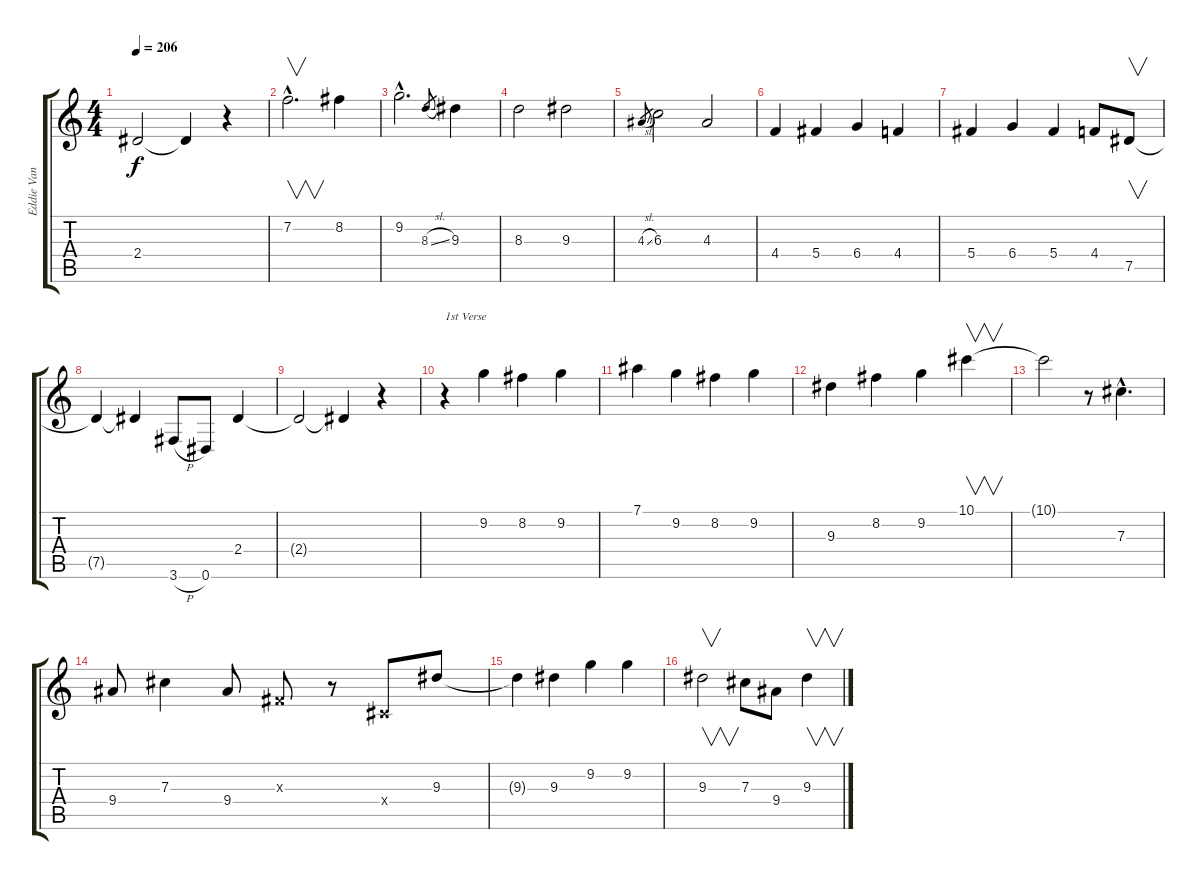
\track ("Eddie Van Halen slide" "Eddie Van ") {instrument electricguitarjazz}
\staff {score tabs}
\tuning (Eb4 Bb3 Gb3 Db3 Ab2 Eb2) {hide}
\ts (4 4)
\tempo 206
\clef g2
\ks c
2.4{t}.2{dy f} 2.4{t}.4 r.4 |
7.2{hac}.2{v d} 8.2.4 |
9.2{hac}.2{d} 8.3{sl}.8{gr} 9.3.4 |
8.3.2 9.3.2 |
4.3{sl}.8{gr} 6.3.2 4.3.2 |
4.4.4 5.4.4 6.4.4 4.4.4 |
5.4.4 6.4.4 5.4.4 4.4.8 7.5.8{v} |
7.5{t}.4 7.5{t}.4 3.6{h}.8 0.6.8 2.4.4 |
2.4{t}.2 2.4{t}.4 r.4 |
r.4{txt "1st Verse"} 9.2.4 8.2.4 9.2.4 |
7.1.4 9.2.4 8.2.4 9.2.4 |
9.3.4 8.2.4 9.2.4 10.1.4{v} |
10.1{t}.2 r.8 7.3{hac}.4{d} |
9.4.8 7.3.4 9.4.8 0.3{x}.8 r.8 0.4{x}.8 9.3.8 |
9.3{t}.4 9.3.4 9.2.4 9.2.4 |
9.3.2{v} 7.3.8 9.4.8 9.3.4{v}
